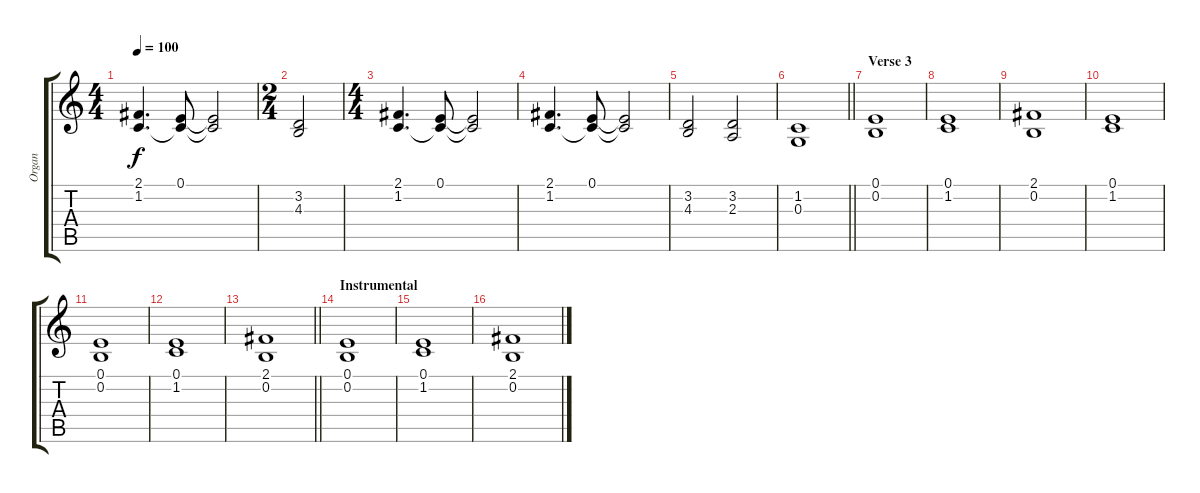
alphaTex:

\track ("Organ" "Organ") {instrument drawbarorgan}
\staff {score tabs}
\tuning (E4 B3 G3 D3 A2 E2) {hide}
\ts (4 4)
\tempo 100
\clef g2
\ks c
(2.1 1.2).4{d dy f} (0.1 1.2{t}).8 (0.1{t} 1.2{t}).2 |
\ts (2 4)
(3.2 4.3).2 |
\ts (4 4)
(2.1 1.2).4{d} (0.1 1.2{t}).8 (0.1{t} 1.2{t}).2 |
(2.1 1.2).4{d} (0.1 1.2{t}).8 (0.1{t} 1.2{t}).2 |
(3.2 4.3).2 (3.2 2.3).2 |
\barLineRight lightlight
(1.2 0.3).1 |
\section ("" "Verse 3")
(0.1 0.2).1 |
(0.1 1.2).1 |
(2.1 0.2).1 |
(0.1 1.2).1 |
(0.1 0.2).1 |
(0.1 1.2).1 |
\barLineRight lightlight
(2.1 0.2).1 |
\section ("" "Instrumental")
(0.1 0.2).1 |
(0.1 1.2).1 |
(2.1 0.2).1
